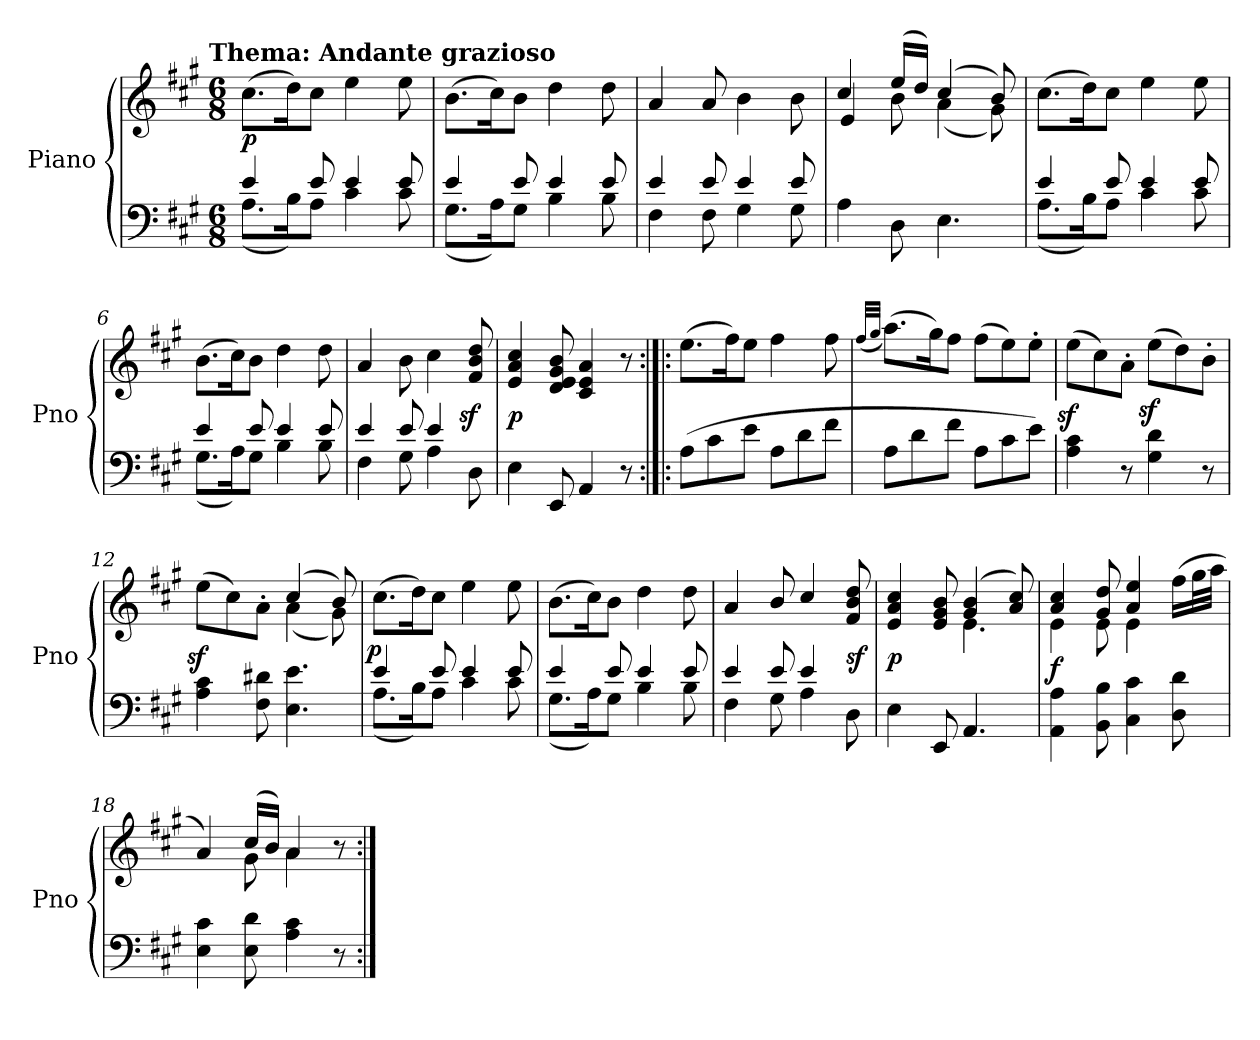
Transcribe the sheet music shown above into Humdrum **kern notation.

**kern	**kern	**dynam
*part1	*part1	*part1
*staff2	*staff1	*staff1/2
*I"Piano	*	*
*I'Pno	*	*
*clefF4	*clefG2	*
*k[f#c#g#]	*k[f#c#g#]	*
*A:	*A:	*
!!LO:TX:omd:t=Thema&colon; Andante grazioso
*M6/8	*M6/8	*
*MM72	*MM72	*
=1	=1	=1
*^	*	*
4e	(8.AL	(8.cc#L	p
.	16BK)	16ddK)	.
8e	8AJ	8cc#J	.
4e	4c#	4ee	.
8e	8c#	8ee	.
=2	=2	=2	=2
4e	(8.G#L	(8.bL	.
.	16AK)	16cc#K)	.
8e	8G#J	8bJ	.
4e	4B	4dd	.
8e	8B	8dd	.
=3	=3	=3	=3
4e	4F#	4a	.
8e	8F#	8a	.
4e	4G#	4b	.
8e	8G#	8b	.
*v	*v	*	*
=4	=4	=4
*	*^	*
4A\	4cc#/	4e/	.
8D	(16eeLL	8b	.
.	16ddJJ)	.	.
4.E	(4cc#	(4a	.
.	8b)	8g#)	.
*	*v	*v	*
=5	=5	=5
*^	*	*
4e	(8.AL	(8.cc#L	.
.	16BK)	16ddK)	.
8e	8AJ	8cc#J	.
4e	4c#	4ee	.
8e	8c#	8ee	.
=6	=6	=6	=6
4e	(8.G#L	(8.bL	.
.	16AK)	16cc#K)	.
8e	8G#J	8bJ	.
4e	4B	4dd	.
8e	8B	8dd	.
=7	=7	=7	=7
4e	4F#	4a	.
8e	8G#	8b	.
4e	4A	4cc#	.
!	!	!	!LO:DY:cj
8ryy	8D	8f# 8b 8dd	sf
*v	*v	*	*
=8	=8	=8
4E	4e 4a 4cc#	p
8EE	8d 8e 8g# 8b	.
4AA	4c# 4e 4a	.
8r	8r	.
=9:|!|:	=9:|!|:	=9:|!|:
(8AL	(8.eeL	.
8c#	.	.
.	16ff#K)	.
8eJ	8eeJ	.
8AL	4ff#	.
8d	.	.
8f#J	8ff#	.
=10	=10	=10
.	(32qff#/LLL	.
.	32qgg#/JJJ	.
8AL	(8.aaL)	.
8d	.	.
.	16gg#K)	.
8f#J	8ff#J	.
8AL	(8ff#L	.
8c#	8ee)	.
8eJ)	8ee'J	.
=11	=11	=11
!	!	!LO:DY:cj
4A 4c#	(8eeL	sf
.	8cc#)	.
8r	8a'J	.
!	!	!LO:DY:cj
4G# 4d	(8eeL	sf
.	8dd)	.
8r	8b'J	.
=12	=12	=12
*	*^	*
!	!	!	!LO:DY:cj
4A 4c#	(>8eeL	4.ryy	sf
.	8cc#)	.	.
8F# 8d#X	8a'>J	.	.
4.E 4.e	(4cc#	(4a	.
.	8b)	8g#)	.
=13	=13	=13	=13
*^	*	*	*
!	!	!	!	!LO:DY:cj
*	*	*v	*v	*
4e	(8.AL	(8.cc#L	p
.	16BK)	16ddK)	.
8e	8AJ	8cc#J	.
4e	4c#	4ee	.
8e	8c#	8ee	.
=14	=14	=14	=14
4e	(8.G#L	(8.bL	.
.	16AK)	16cc#K)	.
8e	8G#J	8bJ	.
4e	4B	4dd	.
8e	8B	8dd	.
=15	=15	=15	=15
4e	4F#	4a/	.
8e	8G#	8b/	.
4e	4A	4cc#/	.
8D	8ryy	8f# 8b 8dd	sf
*v	*v	*	*
=16	=16	=16
*	*^	*
4E	4e 4a 4cc#	4.ryy	p
8EE	8e 8g# 8b	.	.
4.AA	(4g# 4b	4.e	.
.	8a 8cc#)	.	.
=17	=17	=17	=17
4AA 4A	4a 4cc#	4e	f
8BB 8B	8g# 8dd	8e	.
4C# 4c#	4a 4ee	4e	.
8D 8d	(>16ff#LL	8ryy	.
.	32gg#L	.	.
.	32aaJJJ	.	.
=18	=18	=18	=18
4E 4c#	4a)	4ryy	.
8E 8d	(16cc#LL	8g#	.
.	16bJJ)	.	.
4A 4c#	4a	4a	.
8r	8r	8ryy	.
*	*v	*v	*
=:|!	=:|!	=:|!
*-	*-	*-
